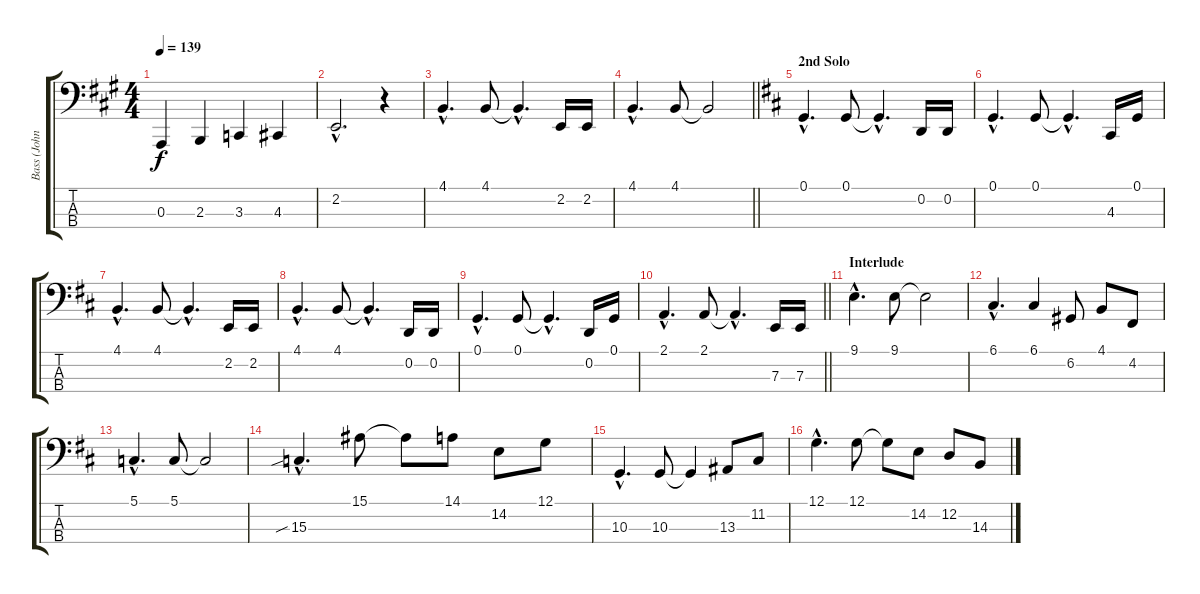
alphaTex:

\track ("Bass (John)" "Bass (John") {instrument electricbassfinger}
\staff {score tabs}
\tuning (G1 D1 A0 E0) {hide}
\ts (4 4)
\tempo 139
\clef f4
\ks a
0.3.4{dy f} 2.3.4 3.3.4 4.3.4 |
2.2{hac}.2{d} r.4 |
4.1{hac}.4{d} 4.1.8 4.1{hac t}.4{d} 2.2.16 2.2.16 |
\barLineRight lightlight
4.1{hac}.4{d} 4.1.8 4.1{t}.2 |
\section ("" "2nd Solo")
\ks d
0.1{hac}.4{d} 0.1.8 0.1{hac t}.4{d} 0.2.16 0.2.16 |
0.1{hac}.4{d} 0.1.8 0.1{hac t}.4{d} 4.3.16 0.1.16 |
4.1{hac}.4{d} 4.1.8 4.1{hac t}.4{d} 2.2.16 2.2.16 |
4.1{hac}.4{d} 4.1.8 4.1{hac t}.4{d} 0.2.16 0.2.16 |
0.1{hac}.4{d} 0.1.8 0.1{hac t}.4{d} 0.2.16 0.1.16 |
\barLineRight lightlight
2.1{hac}.4{d} 2.1.8 2.1{hac t}.4{d} 7.3.16 7.3.16 |
\section ("" "Interlude")
9.1{hac}.4{d} 9.1.8 9.1{t}.2 |
6.1{hac}.4{d} 6.1.4 6.2.8 4.1.8 4.2.8 |
5.1{hac}.4{d} 5.1.8 5.1{t}.2 |
15.3{sib hac}.4{d} 15.1.8 15.1{t}.8 14.1.8 14.2.8 12.1.8 |
10.3{hac}.4{d} 10.3.8 10.3{t}.4 13.3.8 11.2.8 |
12.1{hac}.4{d} 12.1.8 12.1{t}.8 14.2.8 12.2.8 14.3.8
